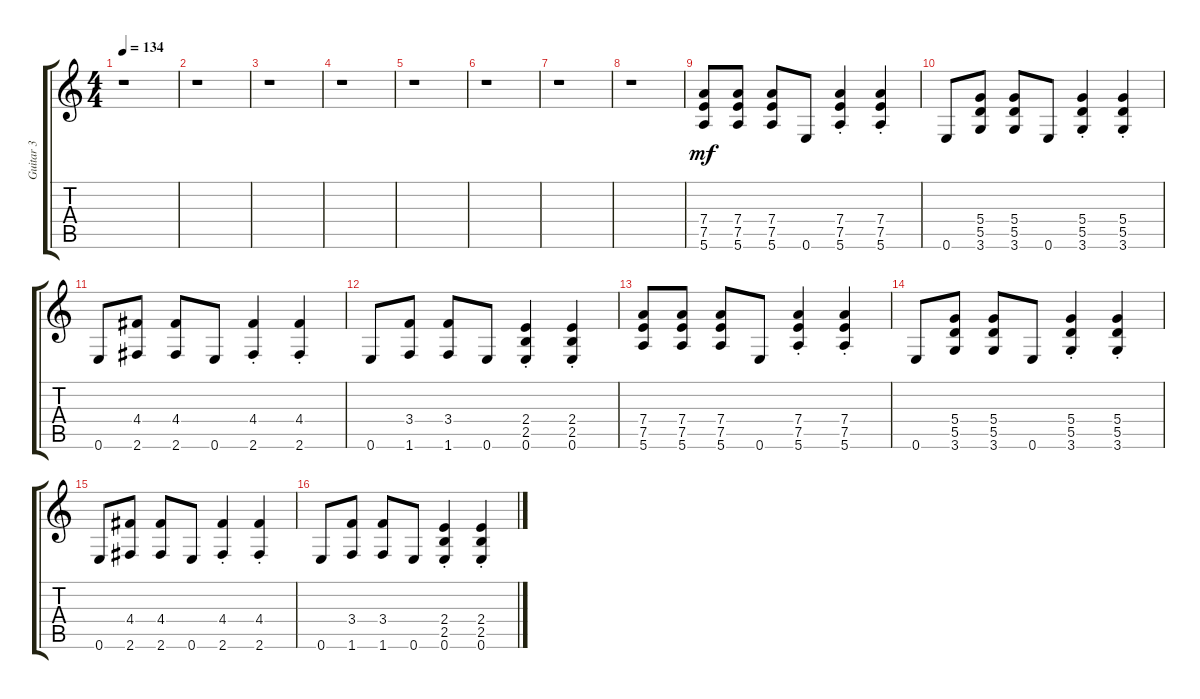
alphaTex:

\track ("Guitar 3" "Guitar 3") {instrument electricguitarclean}
\staff {score tabs}
\tuning (E4 B3 G3 D3 A2 E2) {hide}
\ts (4 4)
\tempo 134
\clef g2
\ks c
r.1{dy mf} |
r.1 |
r.1 |
r.1 |
r.1 |
r.1 |
r.1 |
r.1 |
(7.4 7.5 5.6).8 (7.4 7.5 5.6).8 (7.4 7.5 5.6).8 0.6.8 (7.4{st} 7.5{st} 5.6{st}).4 (7.4{st} 7.5{st} 5.6{st}).4 |
0.6.8 (5.4 5.5 3.6).8 (5.4 5.5 3.6).8 0.6.8 (5.4{st} 5.5{st} 3.6{st}).4 (5.4{st} 5.5{st} 3.6{st}).4 |
0.6.8 (4.4 2.6).8 (4.4 2.6).8 0.6.8 (4.4{st} 2.6{st}).4 (4.4{st} 2.6{st}).4 |
0.6.8 (3.4 1.6).8 (3.4 1.6).8 0.6.8 (2.4{st} 2.5{st} 0.6{st}).4 (2.4{st} 2.5{st} 0.6{st}).4 |
(7.4 7.5 5.6).8 (7.4 7.5 5.6).8 (7.4 7.5 5.6).8 0.6.8 (7.4{st} 7.5{st} 5.6{st}).4 (7.4{st} 7.5{st} 5.6{st}).4 |
0.6.8 (5.4 5.5 3.6).8 (5.4 5.5 3.6).8 0.6.8 (5.4{st} 5.5{st} 3.6{st}).4 (5.4{st} 5.5{st} 3.6{st}).4 |
0.6.8 (4.4 2.6).8 (4.4 2.6).8 0.6.8 (4.4{st} 2.6{st}).4 (4.4{st} 2.6{st}).4 |
0.6.8 (3.4 1.6).8 (3.4 1.6).8 0.6.8 (2.4{st} 2.5{st} 0.6{st}).4 (2.4{st} 2.5{st} 0.6{st}).4
